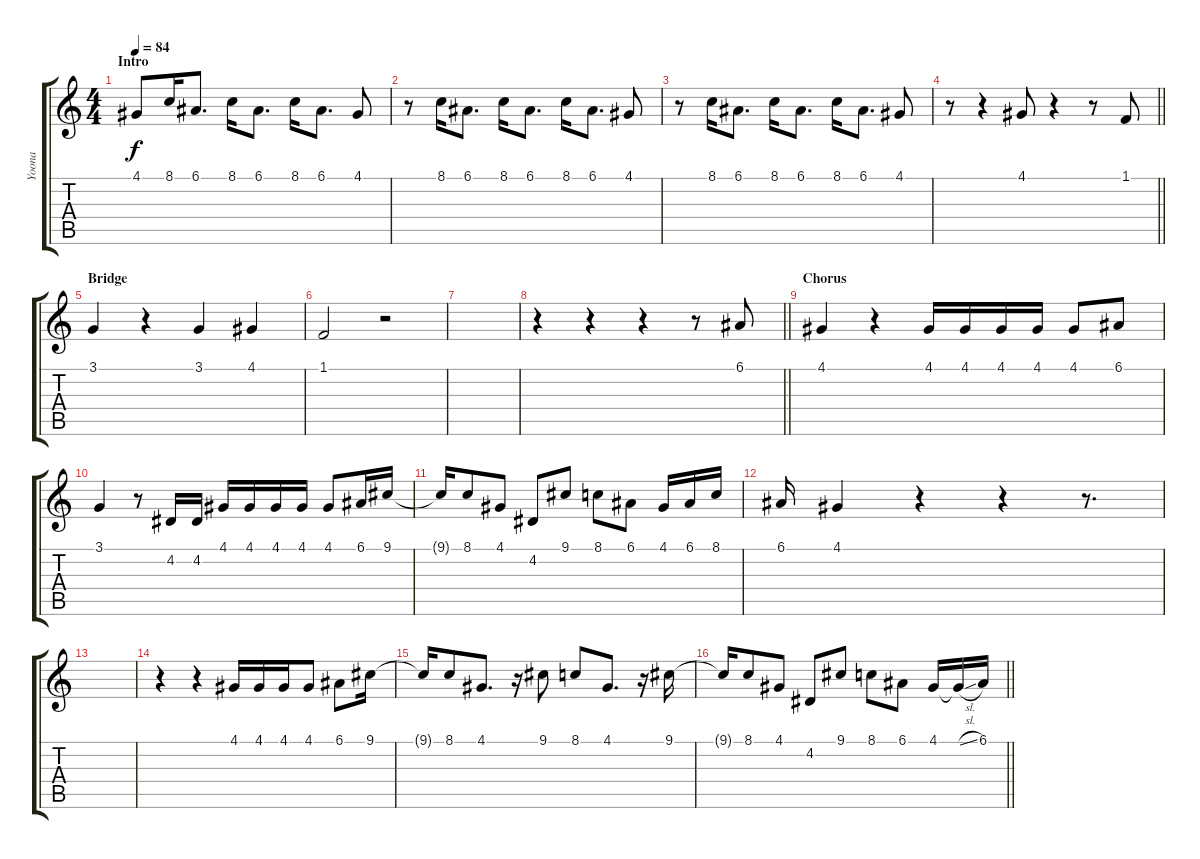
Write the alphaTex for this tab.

\track ("Yoona" "Yoona") {instrument altosax}
\staff {score tabs}
\tuning (E4 B3 G3 D3 A2 E2) {hide}
\ts (4 4)
\section ("" "Intro")
\tempo 84
\clef g2
\ks c
4.1.8{dy f} 8.1.16 6.1.8{d} 8.1.16 6.1.8{d} 8.1.16 6.1.8{d} 4.1.8 |
r.8 8.1.16 6.1.8{d} 8.1.16 6.1.8{d} 8.1.16 6.1.8{d} 4.1.8 |
r.8 8.1.16 6.1.8{d} 8.1.16 6.1.8{d} 8.1.16 6.1.8{d} 4.1.8 |
\barLineRight lightlight
r.8 r.4 4.1.8 r.4 r.8 1.1.8{volume 13} |
\section ("" "Bridge")
3.1.4 r.4 3.1.4 4.1.4 |
1.1.2 r.2 |
|
\barLineRight lightlight
r.4 r.4 r.4 r.8 6.1.8{volume 6} |
\section ("" "Chorus")
4.1.4 r.4 4.1.16 4.1.16 4.1.16 4.1.16 4.1.8 6.1.8 |
3.1.4 r.8 4.2.16 4.2.16 4.1.16 4.1.16 4.1.16 4.1.16 4.1.8 6.1.16 9.1.16 |
9.1{t}.16 8.1.8 4.1.8 4.2.8 9.1.8 8.1.8 6.1.8 4.1.16 6.1.16 8.1.16 |
6.1.16 4.1.4 r.4 r.4 r.8{d} |
|
r.4 r.4 4.1.16 4.1.16 4.1.16 4.1.8 6.1.8 9.1.16 |
9.1{t}.16 8.1.8 4.1.8{d} r.16 9.1.8 8.1.8 4.1.8{d} r.16 9.1.16 |
\barLineRight lightlight
9.1{t}.16 8.1.8 4.1.8 4.2.8 9.1.8 8.1.8 6.1.8 4.1.16 4.1{sl t}.16 6.1{sl}.16
